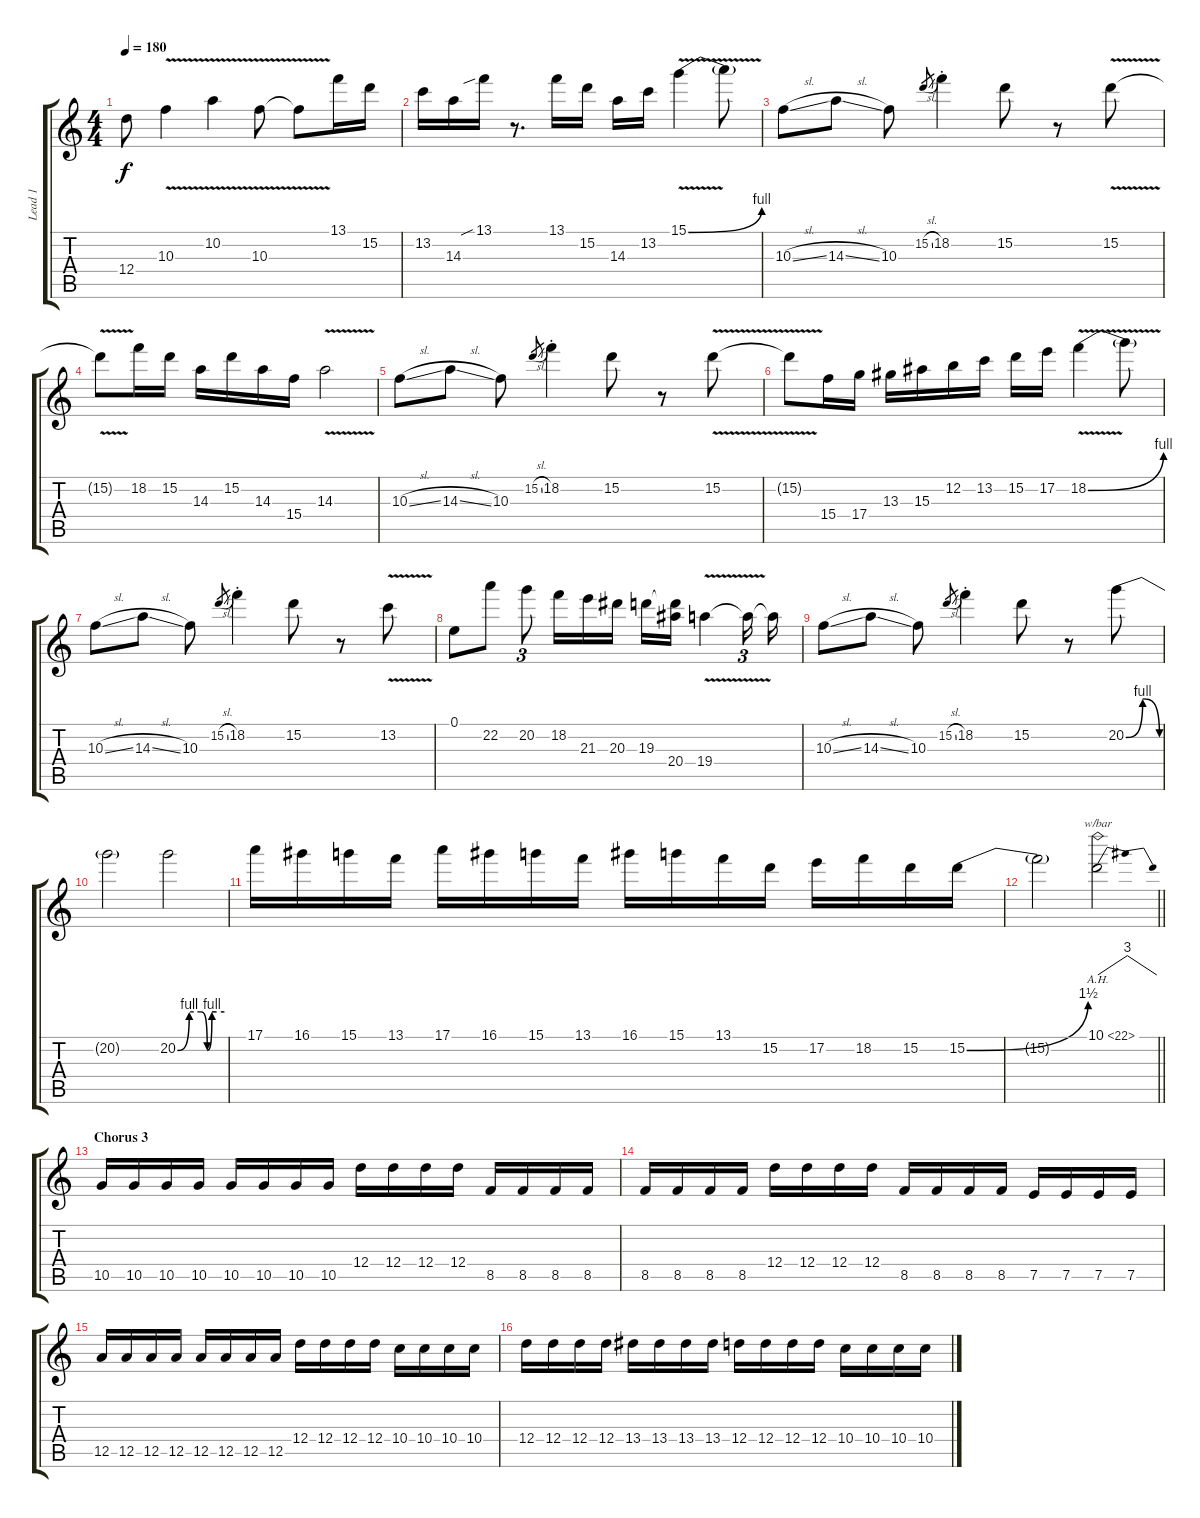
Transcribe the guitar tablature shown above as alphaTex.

\track ("Lead 1" "Lead 1") {instrument distortionguitar}
\staff {score tabs}
\tuning (E4 B3 G3 D3 A2 D2) {hide}
\ts (4 4)
\tempo 180
\clef g2
\ks c
12.4.8{dy f} 10.3{v}.4 10.2{v}.4 10.3{v}.8 10.3{t}.8 13.1.16{balance 16} 15.2.16 |
13.2.16 14.3.16 13.1{sib}.16 r.8{d} 13.1.16 15.2.16 14.3.16 13.2.16 15.1{be (bend 0 0 60 4) v}.4 15.1{t}.8 |
10.3{sl}.8 14.3{sl}.8 10.3.8 15.2{sl}.8{gr} 18.2{st}.4 15.2.8 r.8 15.2{v}.8 |
15.2{t}.8 18.2.16 15.2.16 14.3.16 15.2.16 14.3.16 15.4.16 14.3{v}.2 |
10.3{sl}.8 14.3{sl}.8 10.3.8 15.2{sl}.8{gr} 18.2{st}.4 15.2.8 r.8 15.2{v}.8 |
15.2{t}.8 15.4.16 17.4.16 13.3.16 15.3.16 12.2.16 13.2.16 15.2.16 17.2.16 18.2{be (bend 0 0 60 4) v}.4 18.2{t}.8 |
10.3{sl}.8 14.3{sl}.8 10.3.8 15.2{sl}.8{gr} 18.2{st}.4 15.2.8 r.8 13.2{v}.8 |
0.1.8 22.2.8 20.2.8{tu (3 2)} 18.2.16 21.3.16 20.3.16 19.3.16 (19.3{t} 20.4).16 19.4{v}.4 19.4{t}.16{tu (3 2)} 19.4{t}.16 |
10.3{sl}.8 14.3{sl}.8 10.3.8 15.2{sl}.8{gr} 18.2{st}.4 15.2.8 r.8 20.2{be (bendrelease 0 0 10 4 45 4 60 0)}.8 |
20.2{t}.2 20.2{be (custom 0 0 15 4 30 4 38 0 44 4 50 4 60 4)}.2 |
17.1.16 16.1.16 15.1.16 13.1.16 17.1.16 16.1.16 15.1.16 13.1.16 16.1.16 15.1.16 13.1.16 15.2.16 17.2.16 18.2.16 15.2.16 15.2{be (bend 0 0 60 6)}.16 |
\barLineRight lightlight
15.2{t}.2 10.1{ah 12}.2{tbe (dip default 0 0 30 12 45 12 60 0) instrument distortionguitar} |
\section ("" "Chorus 3")
10.5.16 10.5.16 10.5.16 10.5.16 10.5.16 10.5.16 10.5.16 10.5.16 12.4.16 12.4.16 12.4.16 12.4.16 8.5.16 8.5.16 8.5.16 8.5.16 |
8.5.16 8.5.16 8.5.16 8.5.16 12.4.16 12.4.16 12.4.16 12.4.16 8.5.16 8.5.16 8.5.16 8.5.16 7.5.16 7.5.16 7.5.16 7.5.16 |
12.5.16 12.5.16 12.5.16 12.5.16 12.5.16 12.5.16 12.5.16 12.5.16 12.4.16 12.4.16 12.4.16 12.4.16 10.4.16 10.4.16 10.4.16 10.4.16 |
12.4.16 12.4.16 12.4.16 12.4.16 13.4.16 13.4.16 13.4.16 13.4.16 12.4.16 12.4.16 12.4.16 12.4.16 10.4.16 10.4.16 10.4.16 10.4.16
